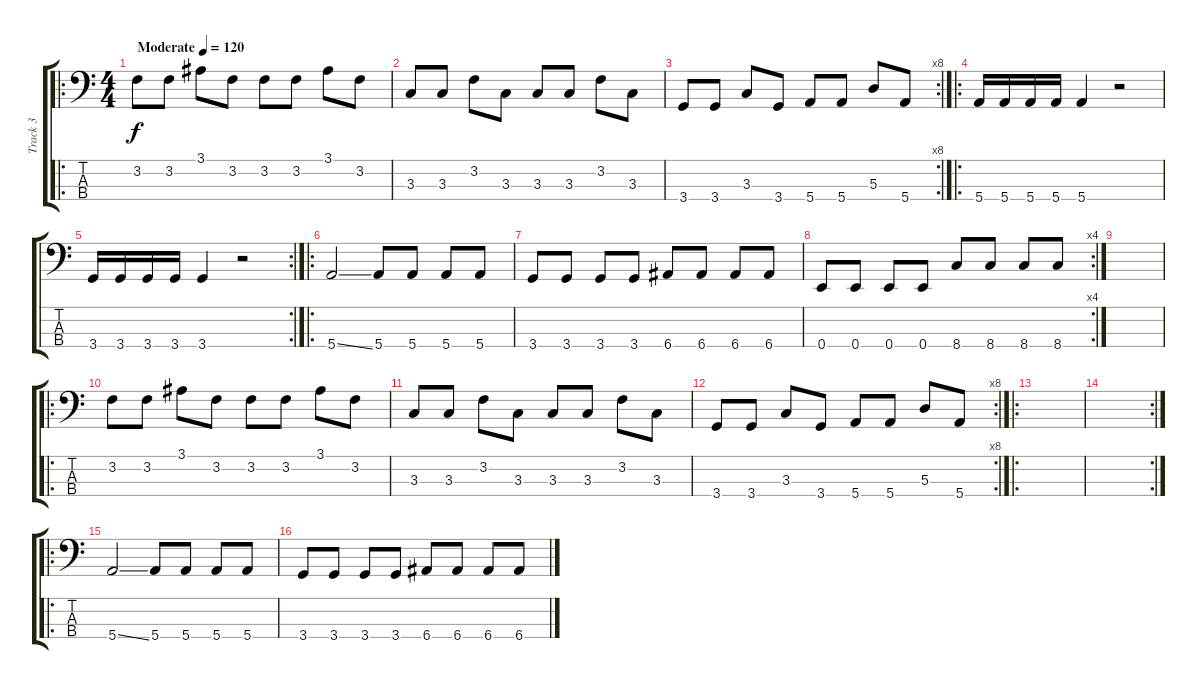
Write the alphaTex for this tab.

\track ("Track 3" "Track 3") {instrument electricbassfinger}
\staff {score tabs}
\tuning (G2 D2 A1 E1) {hide}
\ro
\ts (4 4)
\tempo (120 "Moderate")
\clef f4
\ks c
3.2.8{dy f instrument electricbassfinger} 3.2.8 3.1.8 3.2.8 3.2.8 3.2.8 3.1.8 3.2.8 |
3.3.8 3.3.8 3.2.8 3.3.8 3.3.8 3.3.8 3.2.8 3.3.8 |
\rc 8
3.4.8 3.4.8 3.3.8 3.4.8 5.4.8 5.4.8 5.3.8 5.4.8 |
\ro
5.4.16 5.4.16 5.4.16 5.4.16 5.4.4 r.2 |
\rc 2
3.4.16 3.4.16 3.4.16 3.4.16 3.4.4 r.2 |
\ro
5.4{ss}.2 5.4.8 5.4.8 5.4.8 5.4.8 |
3.4.8 3.4.8 3.4.8 3.4.8 6.4.8 6.4.8 6.4.8 6.4.8 |
\rc 4
0.4.8 0.4.8 0.4.8 0.4.8 8.4.8 8.4.8 8.4.8 8.4.8 |
|
\ro
3.2.8 3.2.8 3.1.8 3.2.8 3.2.8 3.2.8 3.1.8 3.2.8 |
3.3.8 3.3.8 3.2.8 3.3.8 3.3.8 3.3.8 3.2.8 3.3.8 |
\rc 8
3.4.8 3.4.8 3.3.8 3.4.8 5.4.8 5.4.8 5.3.8 5.4.8 |
\ro
|
\rc 2
|
\ro
5.4{ss}.2 5.4.8 5.4.8 5.4.8 5.4.8 |
3.4.8 3.4.8 3.4.8 3.4.8 6.4.8 6.4.8 6.4.8 6.4.8
